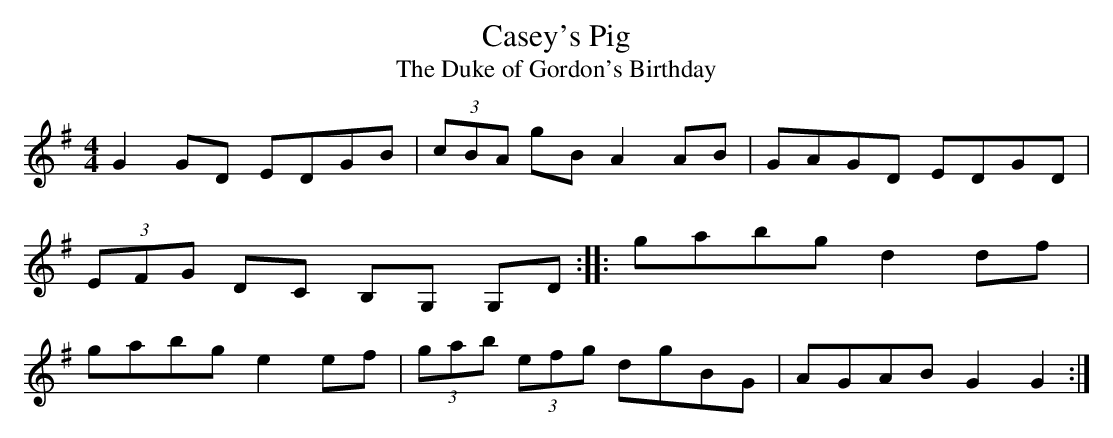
X:1
T:Casey's Pig
T:The Duke of Gordon's Birthday
L:1/8
M:4/4
K:G
G2GD EDGB|(3cBA gB A2AB|GAGD EDGD|(3EFG DC B,G, G,D::\
gabg d2df|gabg e2ef|(3gab (3efg dgBG|AGAB G2G2:|
